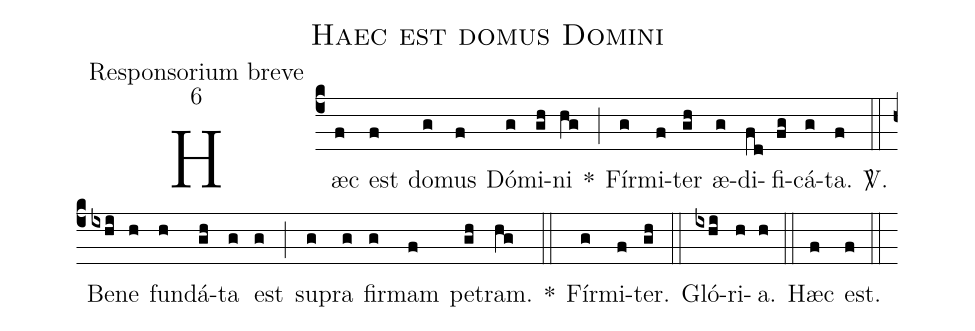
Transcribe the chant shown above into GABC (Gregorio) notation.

name:Haec est domus Domini;
office-part:Responsorium breve;
mode:6;
%%
(c4) Hæc(f) est(f) do(g)mus(f) Dó(g)mi(gh)ni(hg) *(;) Fír(g)mi(f)ter(gh) æ(g)di(fd)fi(fg)cá(g)ta.(f) <sp>V/</sp>.(::) Be(ixhi)ne(h) fun(h)dá(gh)ta(g) est(g) (;) su(g)pra(g) fir(g)mam(f) pe(gh)tram.(hg) *(::) Fír(g)mi(f)ter.(gh) (::) Gló(ixhi)ri(h)a.(h) (::) Hæc(f) est.(f) (::)
